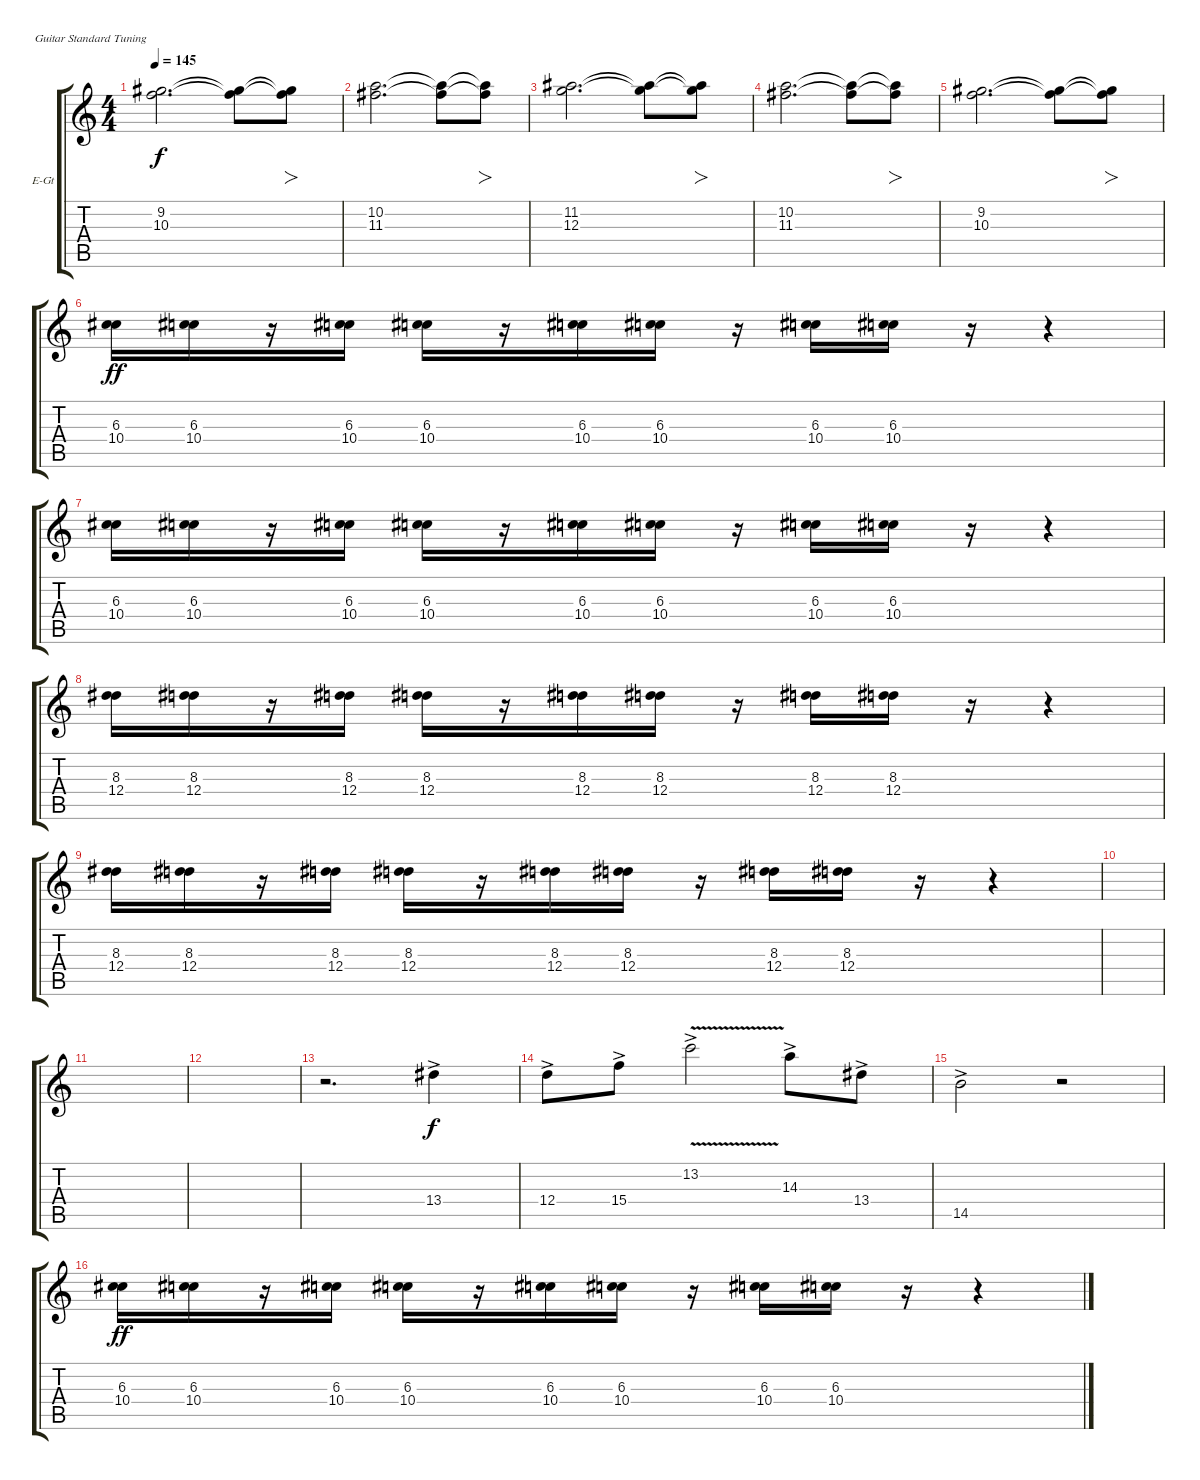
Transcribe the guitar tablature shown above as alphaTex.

\defaultSystemsLayout 4
\bracketExtendMode groupsimilarinstruments
\firstSystemTrackNameOrientation horizontal
\otherSystemsTrackNameOrientation horizontal
\track ("Left Side Trumpet/etc" "E-Gt") {instrument electricguitarclean}
\staff {score tabs}
\tuning (E4 B3 G3 D3 A2 E2)
\ts (4 4)
\tempo 145
\clef g2
\scale
0.333333
\ks c
(9.2 10.3).2{d dy f} (10.3{t} 9.2{t}).8 (9.2{t} 10.3{t}).8{fo} |
\scale
0.333333 (10.2 11.3).2{d} (11.3{t} 10.2{t}).8 (10.2{t} 11.3{t}).8{fo} |
\scale
0.333333 (11.2 12.3).2{d} (12.3{t} 11.2{t}).8 (11.2{t} 12.3{t}).8{fo} |
\scale
0.333333 (10.2 11.3).2{d} (11.3{t} 10.2{t}).8 (10.2{t} 11.3{t}).8{fo} |
\scale
0.333333 (9.2 10.3).2{d} (10.3{t} 9.2{t}).8 (9.2{t} 10.3{t}).8{fo} |
\scale
0.333333 (10.4 6.3).16{dy ff} (10.4 6.3).16 r.16 (10.4 6.3).16 (10.4 6.3).16 r.16 (10.4 6.3).16 (10.4 6.3).16 r.16 (10.4 6.3).16 (10.4 6.3).16 r.16 r.4 |
\scale
0.333333 (10.4 6.3).16 (10.4 6.3).16 r.16 (10.4 6.3).16 (10.4 6.3).16 r.16 (10.4 6.3).16 (10.4 6.3).16 r.16 (10.4 6.3).16 (10.4 6.3).16 r.16 r.4 |
\scale
0.333333 (12.4 8.3).16 (12.4 8.3).16 r.16 (12.4 8.3).16 (12.4 8.3).16 r.16 (12.4 8.3).16 (12.4 8.3).16 r.16 (12.4 8.3).16 (12.4 8.3).16 r.16 r.4 |
\scale
0.333333 (12.4 8.3).16 (12.4 8.3).16 r.16 (12.4 8.3).16 (12.4 8.3).16 r.16 (12.4 8.3).16 (12.4 8.3).16 r.16 (12.4 8.3).16 (12.4 8.3).16 r.16 r.4 |
\scale
0.333333 |
\scale
0.333333 |
\scale
0.333333 |
\scale
0.333333 r.2{d} 13.4{ac}.4{dy f} |
\scale
0.333333 12.4{ac}.8 15.4{ac}.8 13.2{v ac}.2 14.3{ac}.8 13.4{ac}.8 |
\scale
0.333333 14.5{ac}.2 r.2 |
\scale
0.333333 (10.4 6.3).16{dy ff} (10.4 6.3).16 r.16 (10.4 6.3).16 (10.4 6.3).16 r.16 (10.4 6.3).16 (10.4 6.3).16 r.16 (10.4 6.3).16 (10.4 6.3).16 r.16 r.4
